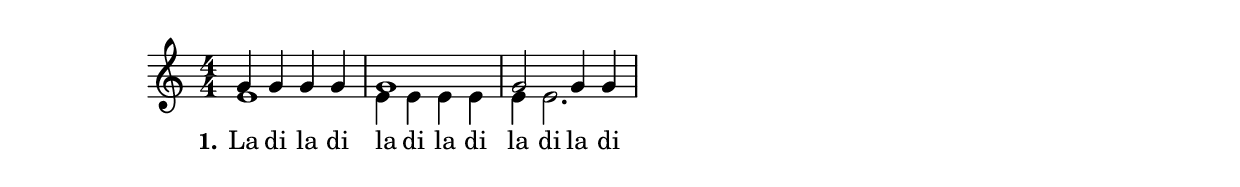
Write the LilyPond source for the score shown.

\version "2.18.2"

switchSop = { \set associatedVoice = "SopranoVoice" }
switchAlto = { \set associatedVoice = "AltoVoice" }

StanzaOne = \lyricmode {
  \set stanza = "1." 
  La di la di
  \switchAlto la di la di
  la \switchSop di la di
}

\language "english"

keyTime = {
    \time 4/4
    \numericTimeSignature
    \key c \major
}

Soprano = \relative c'' {
  \voiceOne
  \keyTime
    g4 g g g
    g1
    g2 g4 g
}

Alto = \relative c' {
  \voiceTwo
  \keyTime
    e1
    e4 e e e
    e e2.
}

\score
{
  <<
		\new Staff = "treble" \with {
	}
    <<
		\clef "treble"
		\new Voice = "SopranoVoice" \Soprano
		\new Voice = "AltoVoice" \Alto
		\lyricsto SopranoVoice \new Lyrics \StanzaOne
	>>

  >>
  
}